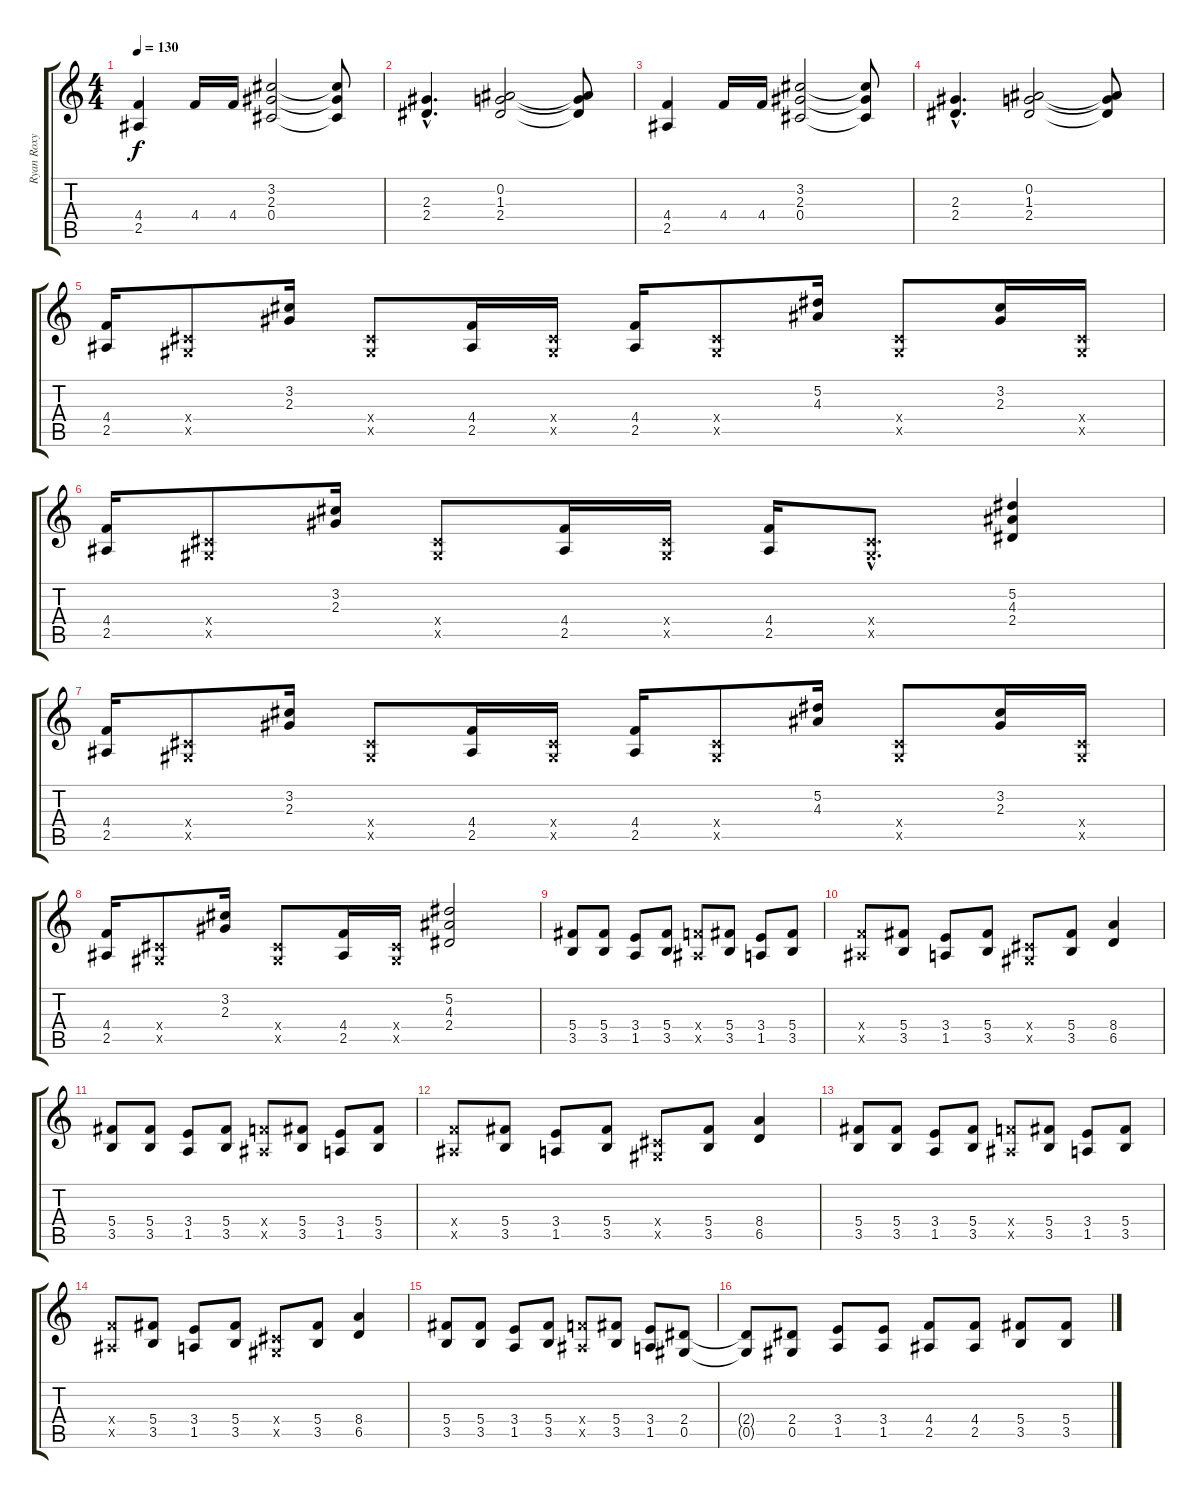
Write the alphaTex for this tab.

\track ("Ryan Roxy - Rythym Guitar" "Ryan Roxy ") {instrument overdrivenguitar}
\staff {score tabs}
\tuning (Eb4 Bb3 Gb3 Db3 Ab2 Eb2) {hide}
\ts (4 4)
\tempo 130
\clef g2
\ks c
(4.4 2.5).4{dy f} 4.4.16 4.4.16 (3.2 2.3 0.4).2 (3.2{t} 2.3{t} 0.4{t}).8 |
(2.3{hac} 2.4{hac}).4{d} (0.2 1.3 2.4).2 (0.2{t} 1.3{t} 2.4{t}).8 |
(4.4 2.5).4 4.4.16 4.4.16 (3.2 2.3 0.4).2 (3.2{t} 2.3{t} 0.4{t}).8 |
(2.3{hac} 2.4{hac}).4{d} (0.2 1.3 2.4).2 (0.2{t} 1.3{t} 2.4{t}).8 |
(4.4 2.5).16 (0.4{x} 0.5{x}).8 (3.2 2.3).16 (0.4{x} 0.5{x}).8 (4.4 2.5).16 (0.4{x} 0.5{x}).16 (4.4 2.5).16 (0.4{x} 0.5{x}).8 (5.2 4.3).16 (0.4{x} 0.5{x}).8 (3.2 2.3).16 (0.4{x} 0.5{x}).16 |
(4.4 2.5).16 (0.4{x} 0.5{x}).8 (3.2 2.3).16 (0.4{x} 0.5{x}).8 (4.4 2.5).16 (0.4{x} 0.5{x}).16 (4.4 2.5).16 (0.4{hac x} 0.5{hac x}).8{d} (5.2 4.3 2.4).4 |
(4.4 2.5).16 (0.4{x} 0.5{x}).8 (3.2 2.3).16 (0.4{x} 0.5{x}).8 (4.4 2.5).16 (0.4{x} 0.5{x}).16 (4.4 2.5).16 (0.4{x} 0.5{x}).8 (5.2 4.3).16 (0.4{x} 0.5{x}).8 (3.2 2.3).16 (0.4{x} 0.5{x}).16 |
(4.4 2.5).16 (0.4{x} 0.5{x}).8 (3.2 2.3).16 (0.4{x} 0.5{x}).8 (4.4 2.5).16 (0.4{x} 0.5{x}).16 (5.2 4.3 2.4).2 |
(5.4 3.5).8 (5.4 3.5).8 (3.4 1.5).8 (5.4 3.5).8 (4.4{x} 2.5{x}).8 (5.4 3.5).8 (3.4 1.5).8 (5.4 3.5).8 |
(4.4{x} 2.5{x}).8 (5.4 3.5).8 (3.4 1.5).8 (5.4 3.5).8 (0.4{x} 0.5{x}).8 (5.4 3.5).8 (8.4 6.5).4 |
(5.4 3.5).8 (5.4 3.5).8 (3.4 1.5).8 (5.4 3.5).8 (4.4{x} 2.5{x}).8 (5.4 3.5).8 (3.4 1.5).8 (5.4 3.5).8 |
(4.4{x} 2.5{x}).8 (5.4 3.5).8 (3.4 1.5).8 (5.4 3.5).8 (0.4{x} 0.5{x}).8 (5.4 3.5).8 (8.4 6.5).4 |
(5.4 3.5).8 (5.4 3.5).8 (3.4 1.5).8 (5.4 3.5).8 (4.4{x} 2.5{x}).8 (5.4 3.5).8 (3.4 1.5).8 (5.4 3.5).8 |
(4.4{x} 2.5{x}).8 (5.4 3.5).8 (3.4 1.5).8 (5.4 3.5).8 (0.4{x} 0.5{x}).8 (5.4 3.5).8 (8.4 6.5).4 |
(5.4 3.5).8 (5.4 3.5).8 (3.4 1.5).8 (5.4 3.5).8 (4.4{x} 2.5{x}).8 (5.4 3.5).8 (3.4 1.5).8 (2.4 0.5).8 |
(2.4{t} 0.5{t}).8 (2.4 0.5).8 (3.4 1.5).8 (3.4 1.5).8 (4.4 2.5).8 (4.4 2.5).8 (5.4 3.5).8 (5.4 3.5).8
